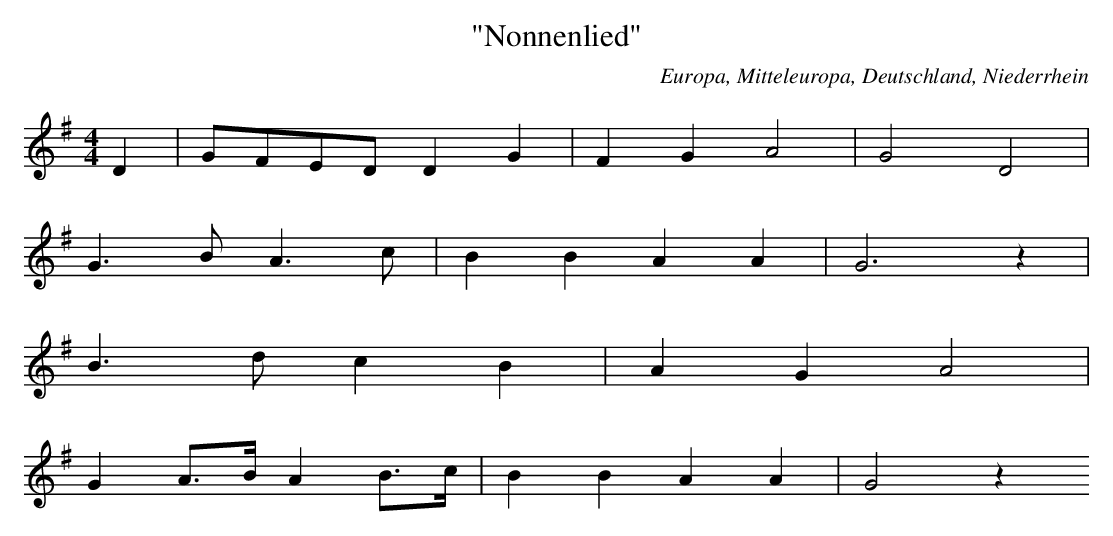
X:1
T: "Nonnenlied"
O: Europa, Mitteleuropa, Deutschland, Niederrhein
M: 4/4
L: 1/16
K: G
D4 | G2F2E2D2D4G4 | F4G4A8 | G8D8 |
G6B2A6c2 | B4B4A4A4 | G12z4 |
B6d2c4B4 | A4G4A8 |
G4A3BA4B3c | B4B4A4A4 | G8z4
